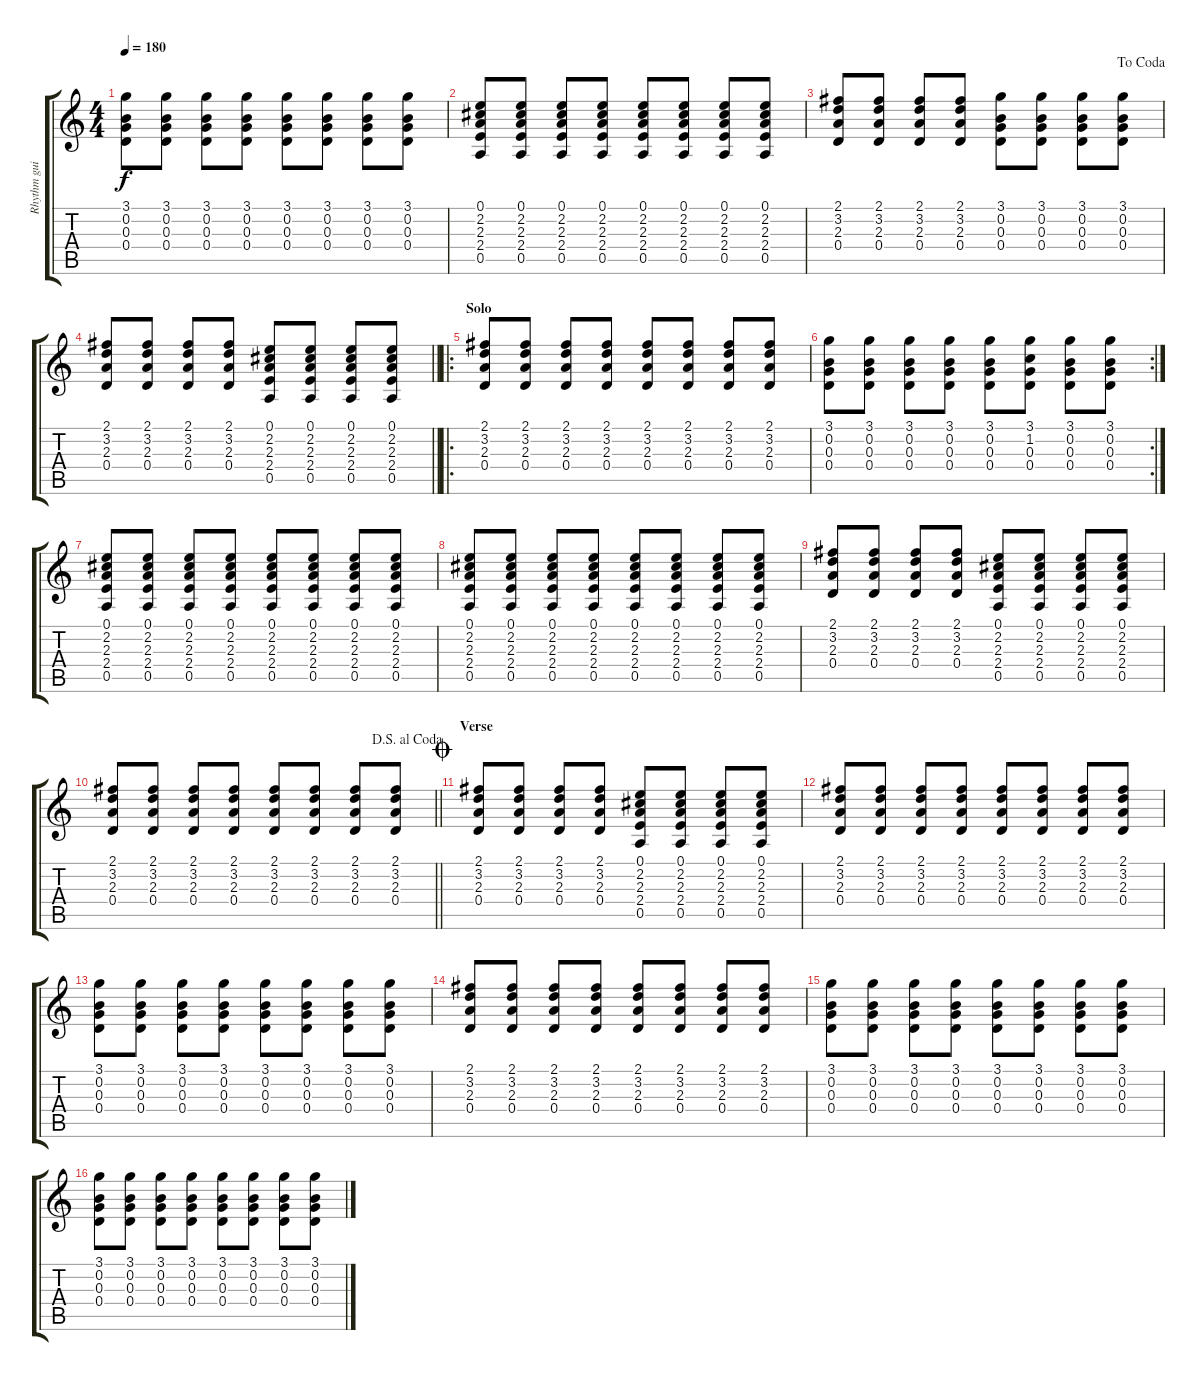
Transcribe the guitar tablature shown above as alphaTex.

\track ("Rhythm guitar" "Rhythm gui") {instrument acousticguitarsteel}
\staff {score tabs}
\tuning (E4 B3 G3 D3 A2 E2) {hide}
\ts (4 4)
\tempo 180
\clef g2
\ks c
(3.1 0.2 0.3 0.4).8{dy f} (3.1 0.2 0.3 0.4).8 (3.1 0.2 0.3 0.4).8 (3.1 0.2 0.3 0.4).8 (3.1 0.2 0.3 0.4).8 (3.1 0.2 0.3 0.4).8 (3.1 0.2 0.3 0.4).8 (3.1 0.2 0.3 0.4).8 |
(0.1 2.2 2.3 2.4 0.5).8 (0.1 2.2 2.3 2.4 0.5).8 (0.1 2.2 2.3 2.4 0.5).8 (0.1 2.2 2.3 2.4 0.5).8 (0.1 2.2 2.3 2.4 0.5).8 (0.1 2.2 2.3 2.4 0.5).8 (0.1 2.2 2.3 2.4 0.5).8 (0.1 2.2 2.3 2.4 0.5).8 |
\jump dacoda
(2.1 3.2 2.3 0.4).8 (2.1 3.2 2.3 0.4).8 (2.1 3.2 2.3 0.4).8 (2.1 3.2 2.3 0.4).8 (3.1 0.2 0.3 0.4).8 (3.1 0.2 0.3 0.4).8 (3.1 0.2 0.3 0.4).8 (3.1 0.2 0.3 0.4).8 |
\barLineRight lightlight
(2.1 3.2 2.3 0.4).8 (2.1 3.2 2.3 0.4).8 (2.1 3.2 2.3 0.4).8 (2.1 3.2 2.3 0.4).8 (0.1 2.2 2.3 2.4 0.5).8 (0.1 2.2 2.3 2.4 0.5).8 (0.1 2.2 2.3 2.4 0.5).8 (0.1 2.2 2.3 2.4 0.5).8 |
\ro
\section ("" "Solo")
(2.1 3.2 2.3 0.4).8 (2.1 3.2 2.3 0.4).8 (2.1 3.2 2.3 0.4).8 (2.1 3.2 2.3 0.4).8 (2.1 3.2 2.3 0.4).8 (2.1 3.2 2.3 0.4).8 (2.1 3.2 2.3 0.4).8 (2.1 3.2 2.3 0.4).8 |
\rc 2
(3.1 0.2 0.3 0.4).8 (3.1 0.2 0.3 0.4).8 (3.1 0.2 0.3 0.4).8 (3.1 0.2 0.3 0.4).8 (3.1 0.2 0.3 0.4).8 (3.1 1.2 0.3 0.4).8 (3.1 0.2 0.3 0.4).8 (3.1 0.2 0.3 0.4).8 |
(0.1 2.2 2.3 2.4 0.5).8 (0.1 2.2 2.3 2.4 0.5).8 (0.1 2.2 2.3 2.4 0.5).8 (0.1 2.2 2.3 2.4 0.5).8 (0.1 2.2 2.3 2.4 0.5).8 (0.1 2.2 2.3 2.4 0.5).8 (0.1 2.2 2.3 2.4 0.5).8 (0.1 2.2 2.3 2.4 0.5).8 |
(0.1 2.2 2.3 2.4 0.5).8 (0.1 2.2 2.3 2.4 0.5).8 (0.1 2.2 2.3 2.4 0.5).8 (0.1 2.2 2.3 2.4 0.5).8 (0.1 2.2 2.3 2.4 0.5).8 (0.1 2.2 2.3 2.4 0.5).8 (0.1 2.2 2.3 2.4 0.5).8 (0.1 2.2 2.3 2.4 0.5).8 |
(2.1 3.2 2.3 0.4).8 (2.1 3.2 2.3 0.4).8 (2.1 3.2 2.3 0.4).8 (2.1 3.2 2.3 0.4).8 (0.1 2.2 2.3 2.4 0.5).8 (0.1 2.2 2.3 2.4 0.5).8 (0.1 2.2 2.3 2.4 0.5).8 (0.1 2.2 2.3 2.4 0.5).8 |
\jump dalsegnoalcoda
\barLineRight lightlight
(2.1 3.2 2.3 0.4).8 (2.1 3.2 2.3 0.4).8 (2.1 3.2 2.3 0.4).8 (2.1 3.2 2.3 0.4).8 (2.1 3.2 2.3 0.4).8 (2.1 3.2 2.3 0.4).8 (2.1 3.2 2.3 0.4).8 (2.1 3.2 2.3 0.4).8 |
\section ("" "Verse")
\jump coda
(2.1 3.2 2.3 0.4).8 (2.1 3.2 2.3 0.4).8 (2.1 3.2 2.3 0.4).8 (2.1 3.2 2.3 0.4).8 (0.1 2.2 2.3 2.4 0.5).8 (0.1 2.2 2.3 2.4 0.5).8 (0.1 2.2 2.3 2.4 0.5).8 (0.1 2.2 2.3 2.4 0.5).8 |
(2.1 3.2 2.3 0.4).8 (2.1 3.2 2.3 0.4).8 (2.1 3.2 2.3 0.4).8 (2.1 3.2 2.3 0.4).8 (2.1 3.2 2.3 0.4).8 (2.1 3.2 2.3 0.4).8 (2.1 3.2 2.3 0.4).8 (2.1 3.2 2.3 0.4).8 |
(3.1 0.2 0.3 0.4).8 (3.1 0.2 0.3 0.4).8 (3.1 0.2 0.3 0.4).8 (3.1 0.2 0.3 0.4).8 (3.1 0.2 0.3 0.4).8 (3.1 0.2 0.3 0.4).8 (3.1 0.2 0.3 0.4).8 (3.1 0.2 0.3 0.4).8 |
(2.1 3.2 2.3 0.4).8 (2.1 3.2 2.3 0.4).8 (2.1 3.2 2.3 0.4).8 (2.1 3.2 2.3 0.4).8 (2.1 3.2 2.3 0.4).8 (2.1 3.2 2.3 0.4).8 (2.1 3.2 2.3 0.4).8 (2.1 3.2 2.3 0.4).8 |
(3.1 0.2 0.3 0.4).8 (3.1 0.2 0.3 0.4).8 (3.1 0.2 0.3 0.4).8 (3.1 0.2 0.3 0.4).8 (3.1 0.2 0.3 0.4).8 (3.1 0.2 0.3 0.4).8 (3.1 0.2 0.3 0.4).8 (3.1 0.2 0.3 0.4).8 |
(3.1 0.2 0.3 0.4).8 (3.1 0.2 0.3 0.4).8 (3.1 0.2 0.3 0.4).8 (3.1 0.2 0.3 0.4).8 (3.1 0.2 0.3 0.4).8 (3.1 0.2 0.3 0.4).8 (3.1 0.2 0.3 0.4).8 (3.1 0.2 0.3 0.4).8
